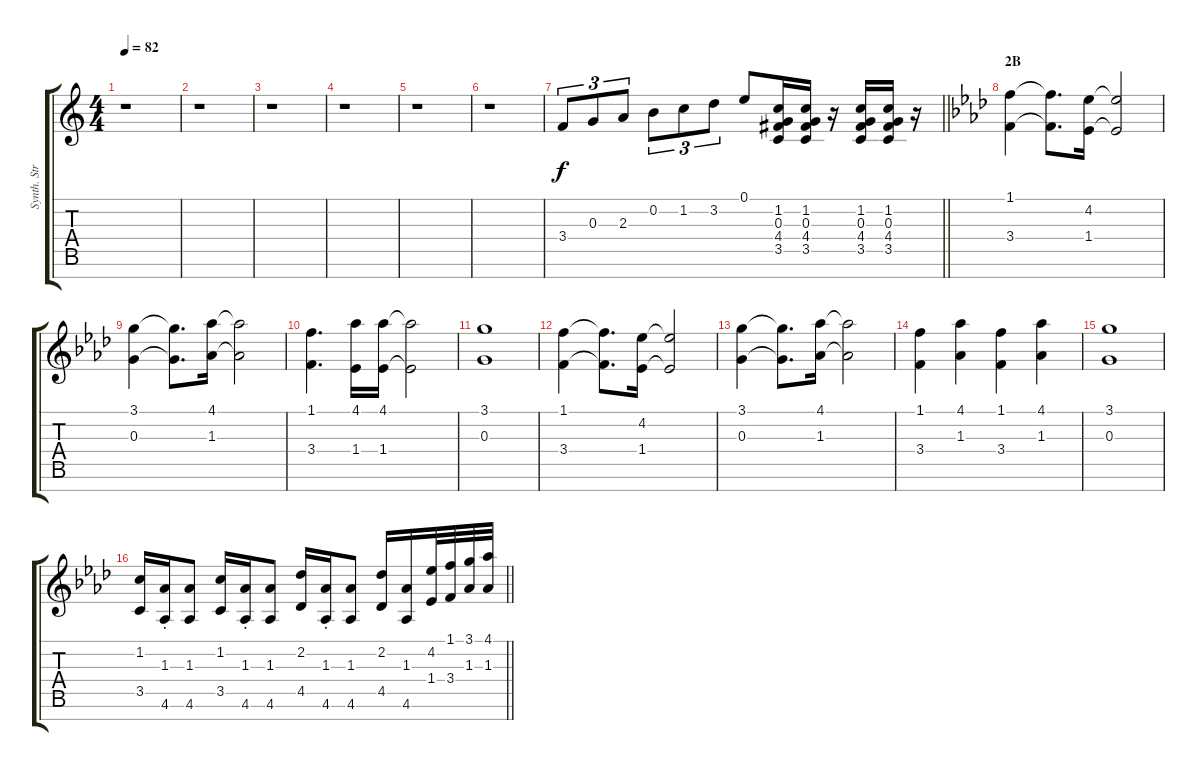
\track ("Synth. Strings" "Synth. Str") {instrument stringensemble1}
\staff {score tabs}
\tuning (E5 B4 G4 D4 A3 E3 B2) {hide}
\ts (4 4)
\tempo 82
\clef g2
\ks c
r.1{dy f} |
r.1 |
r.1 |
r.1 |
r.1 |
r.1 |
\barLineRight lightlight
3.4.8{tu (3 2)} 0.3.8{tu (3 2)} 2.3.8{tu (3 2)} 0.2.8{tu (3 2)} 1.2.8{tu (3 2)} 3.2.8{tu (3 2)} 0.1.8 (1.2 0.3 4.4 3.5).16 (1.2 0.3 4.4 3.5).16 r.16 (1.2 0.3 4.4 3.5).16 (1.2 0.3 4.4 3.5).16 r.16 |
\section ("" "2B")
\ks ab
(1.1 3.4).4 (1.1{t} 3.4{t}).8{d} (4.2 1.4).16 (4.2{t} 1.4{t}).2 |
(3.1 0.3).4 (3.1{t} 0.3{t}).8{d} (4.1 1.3).16 (4.1{t} 1.3{t}).2 |
(1.1 3.4).4{d} (4.1 1.4).16 (4.1 1.4).16 (4.1{t} 1.4{t}).2 |
(3.1 0.3).1 |
(1.1 3.4).4 (1.1{t} 3.4{t}).8{d} (4.2 1.4).16 (4.2{t} 1.4{t}).2 |
(3.1 0.3).4 (3.1{t} 0.3{t}).8{d} (4.1 1.3).16 (4.1{t} 1.3{t}).2 |
(1.1 3.4).4 (4.1 1.3).4 (1.1 3.4).4 (4.1 1.3).4 |
(3.1 0.3).1 |
\barLineRight lightlight
(1.2 3.5).16 (1.3{st} 4.6{st}).16 (1.3 4.6).8 (1.2 3.5).16 (1.3{st} 4.6{st}).16 (1.3 4.6).8 (2.2 4.5).16 (1.3{st} 4.6{st}).16 (1.3 4.6).8 (2.2 4.5).16 (1.3 4.6).16 (4.2 1.4).32 (1.1 3.4).32 (3.1 1.3).32 (4.1 1.3).32
